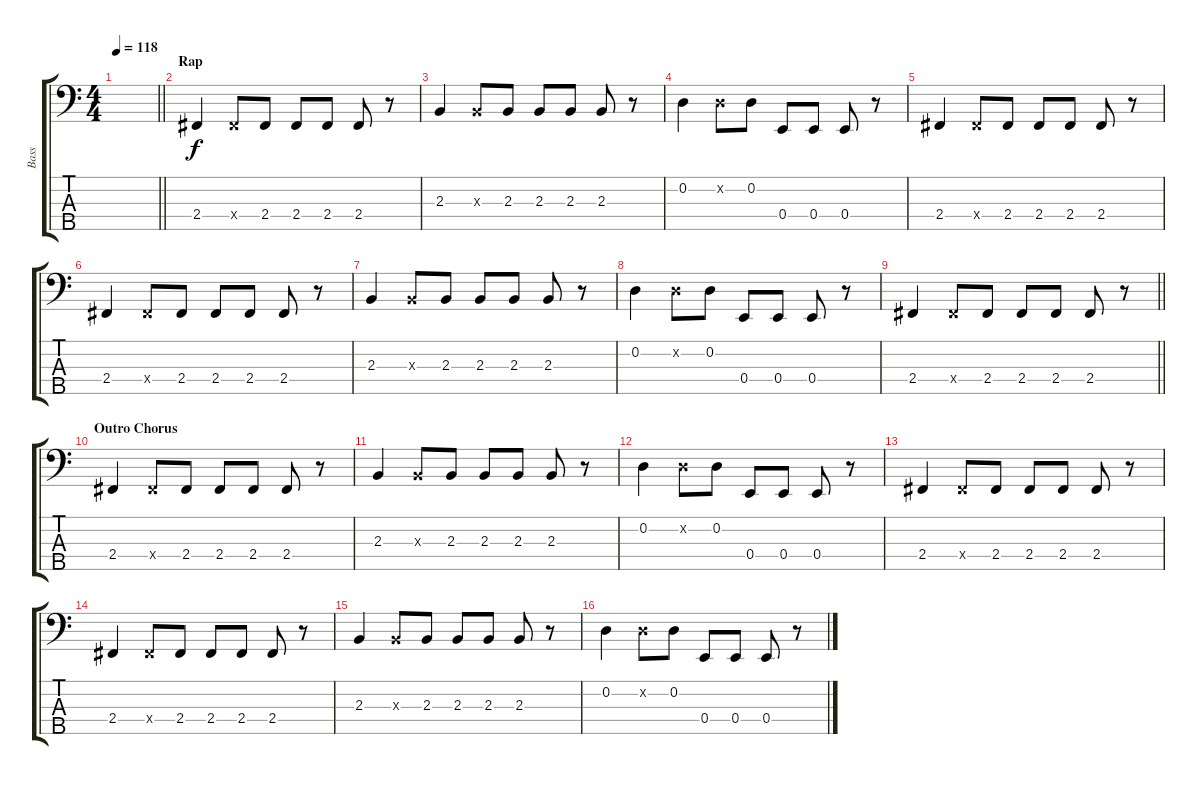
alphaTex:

\track ("Bass" "Bass") {instrument electricbassfinger}
\staff {score tabs}
\tuning (G2 D2 A1 E1 B0) {hide}
\ts (4 4)
\tempo 118
\clef f4
\barLineRight lightlight
\ks c
|
\section ("" "Rap")
2.4.4 2.4{x}.8 2.4.8 2.4.8 2.4.8 2.4.8 r.8 |
2.3.4 2.3{x}.8 2.3.8 2.3.8 2.3.8 2.3.8 r.8 |
0.2.4 0.2{x}.8 0.2.8 0.4.8 0.4.8 0.4.8 r.8 |
2.4.4 2.4{x}.8 2.4.8 2.4.8 2.4.8 2.4.8 r.8 |
2.4.4 2.4{x}.8 2.4.8 2.4.8 2.4.8 2.4.8 r.8 |
2.3.4 2.3{x}.8 2.3.8 2.3.8 2.3.8 2.3.8 r.8 |
0.2.4 0.2{x}.8 0.2.8 0.4.8 0.4.8 0.4.8 r.8 |
\barLineRight lightlight
2.4.4 2.4{x}.8 2.4.8 2.4.8 2.4.8 2.4.8 r.8 |
\section ("" "Outro Chorus")
2.4.4 2.4{x}.8 2.4.8 2.4.8 2.4.8 2.4.8 r.8 |
2.3.4 2.3{x}.8 2.3.8 2.3.8 2.3.8 2.3.8 r.8 |
0.2.4 0.2{x}.8 0.2.8 0.4.8 0.4.8 0.4.8 r.8 |
2.4.4 2.4{x}.8 2.4.8 2.4.8 2.4.8 2.4.8 r.8 |
2.4.4 2.4{x}.8 2.4.8 2.4.8 2.4.8 2.4.8 r.8 |
2.3.4 2.3{x}.8 2.3.8 2.3.8 2.3.8 2.3.8 r.8 |
0.2.4 0.2{x}.8 0.2.8 0.4.8 0.4.8 0.4.8 r.8
